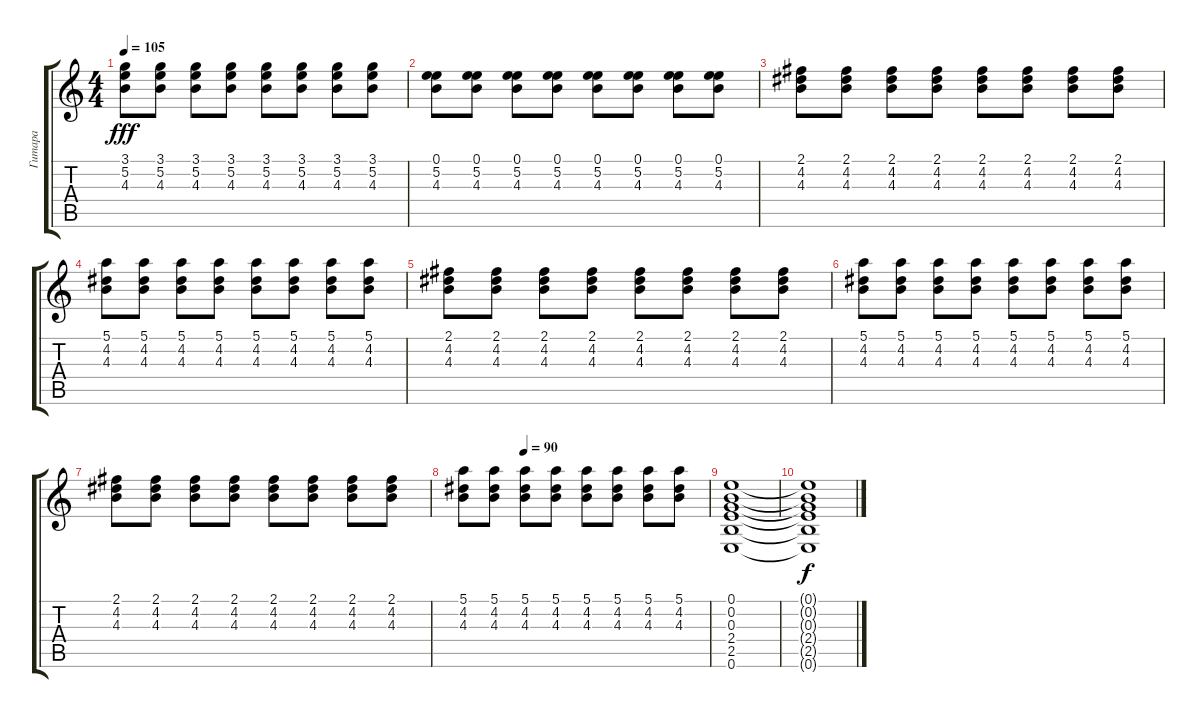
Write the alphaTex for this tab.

\track ("Гитара" "Гитара") {instrument acousticguitarsteel}
\staff {score tabs}
\tuning (E4 B3 G3 D3 A2 E2) {hide}
\ts (4 4)
\tempo 105
\clef g2
\ks c
(3.1 5.2 4.3).8{dy fff} (3.1 5.2 4.3).8 (3.1 5.2 4.3).8 (3.1 5.2 4.3).8 (3.1 5.2 4.3).8 (3.1 5.2 4.3).8 (3.1 5.2 4.3).8 (3.1 5.2 4.3).8 |
(0.1 5.2 4.3).8 (0.1 5.2 4.3).8 (0.1 5.2 4.3).8 (0.1 5.2 4.3).8 (0.1 5.2 4.3).8 (0.1 5.2 4.3).8 (0.1 5.2 4.3).8 (0.1 5.2 4.3).8 |
(2.1 4.2 4.3).8 (2.1 4.2 4.3).8 (2.1 4.2 4.3).8 (2.1 4.2 4.3).8 (2.1 4.2 4.3).8 (2.1 4.2 4.3).8 (2.1 4.2 4.3).8 (2.1 4.2 4.3).8 |
(5.1 4.2 4.3).8 (5.1 4.2 4.3).8 (5.1 4.2 4.3).8 (5.1 4.2 4.3).8 (5.1 4.2 4.3).8 (5.1 4.2 4.3).8 (5.1 4.2 4.3).8 (5.1 4.2 4.3).8 |
(2.1 4.2 4.3).8 (2.1 4.2 4.3).8 (2.1 4.2 4.3).8 (2.1 4.2 4.3).8 (2.1 4.2 4.3).8 (2.1 4.2 4.3).8 (2.1 4.2 4.3).8 (2.1 4.2 4.3).8 |
(5.1 4.2 4.3).8 (5.1 4.2 4.3).8 (5.1 4.2 4.3).8 (5.1 4.2 4.3).8 (5.1 4.2 4.3).8 (5.1 4.2 4.3).8 (5.1 4.2 4.3).8 (5.1 4.2 4.3).8 |
(2.1 4.2 4.3).8 (2.1 4.2 4.3).8 (2.1 4.2 4.3).8 (2.1 4.2 4.3).8 (2.1 4.2 4.3).8 (2.1 4.2 4.3).8 (2.1 4.2 4.3).8 (2.1 4.2 4.3).8 |
\tempo (90 0.25)
(5.1 4.2 4.3).8 (5.1 4.2 4.3).8 (5.1 4.2 4.3).8 (5.1 4.2 4.3).8 (5.1 4.2 4.3).8 (5.1 4.2 4.3).8 (5.1 4.2 4.3).8 (5.1 4.2 4.3).8 |
(0.1 0.2 0.3 2.4 2.5 0.6).1 |
(0.1{t} 0.2{t} 0.3{t} 2.4{t} 2.5{t} 0.6{t}).1{dy f}
